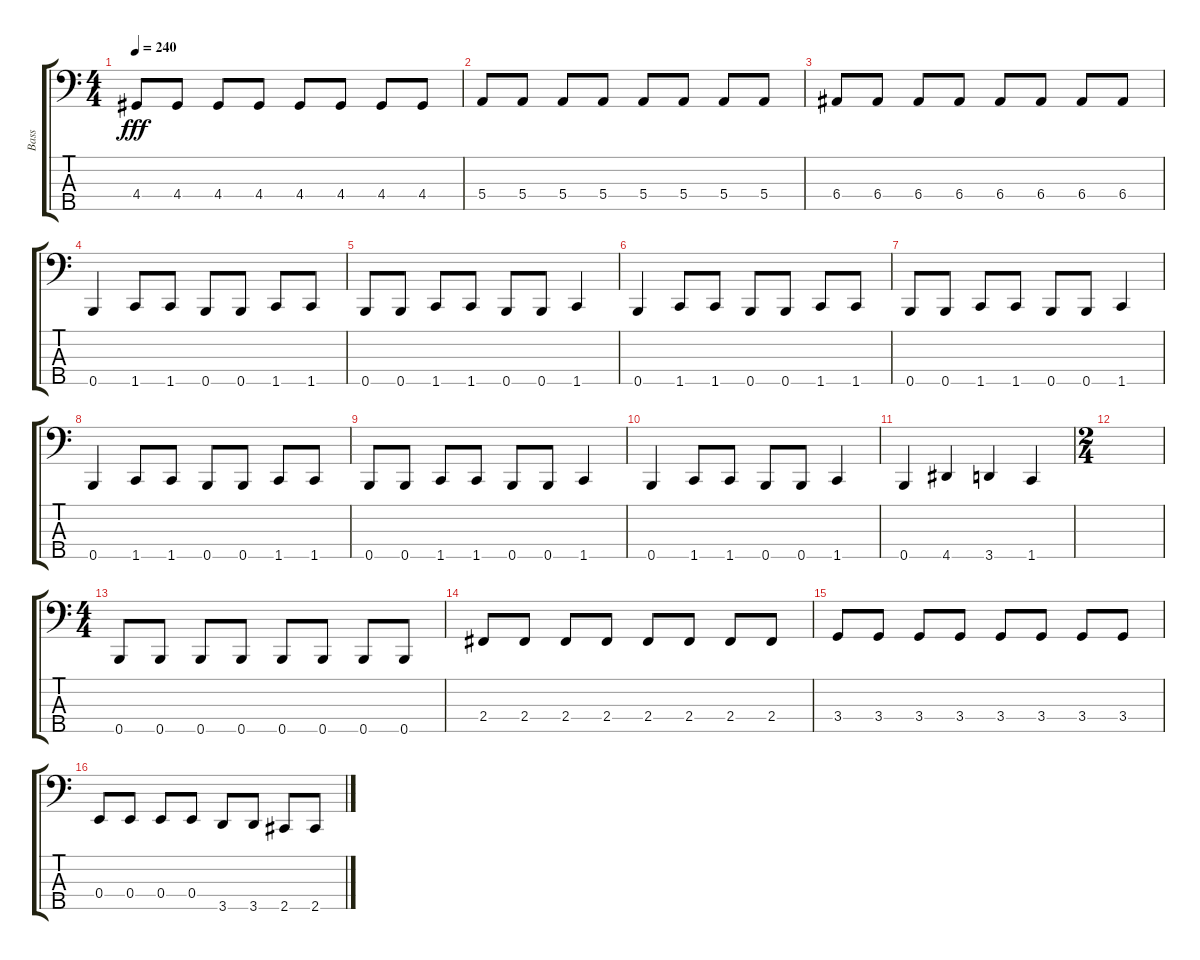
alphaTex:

\track ("Bass" "Bass") {instrument electricbasspick}
\staff {score tabs}
\tuning (G2 D2 A1 E1 B0) {hide}
\ts (4 4)
\tempo 240
\clef f4
\ks c
4.4.8{dy fff} 4.4.8 4.4.8 4.4.8 4.4.8 4.4.8 4.4.8 4.4.8 |
5.4.8 5.4.8 5.4.8 5.4.8 5.4.8 5.4.8 5.4.8 5.4.8 |
6.4.8 6.4.8 6.4.8 6.4.8 6.4.8 6.4.8 6.4.8 6.4.8 |
0.5.4 1.5.8 1.5.8 0.5.8 0.5.8 1.5.8 1.5.8 |
0.5.8 0.5.8 1.5.8 1.5.8 0.5.8 0.5.8 1.5.4 |
0.5.4 1.5.8 1.5.8 0.5.8 0.5.8 1.5.8 1.5.8 |
0.5.8 0.5.8 1.5.8 1.5.8 0.5.8 0.5.8 1.5.4 |
0.5.4 1.5.8 1.5.8 0.5.8 0.5.8 1.5.8 1.5.8 |
0.5.8 0.5.8 1.5.8 1.5.8 0.5.8 0.5.8 1.5.4 |
0.5.4 1.5.8 1.5.8 0.5.8 0.5.8 1.5.4 |
0.5.4 4.5.4 3.5.4 1.5.4 |
\ts (2 4)
|
\ts (4 4)
0.5.8 0.5.8 0.5.8 0.5.8 0.5.8 0.5.8 0.5.8 0.5.8 |
2.4.8 2.4.8 2.4.8 2.4.8 2.4.8 2.4.8 2.4.8 2.4.8 |
3.4.8 3.4.8 3.4.8 3.4.8 3.4.8 3.4.8 3.4.8 3.4.8 |
0.4.8 0.4.8 0.4.8 0.4.8 3.5.8 3.5.8 2.5.8 2.5.8
